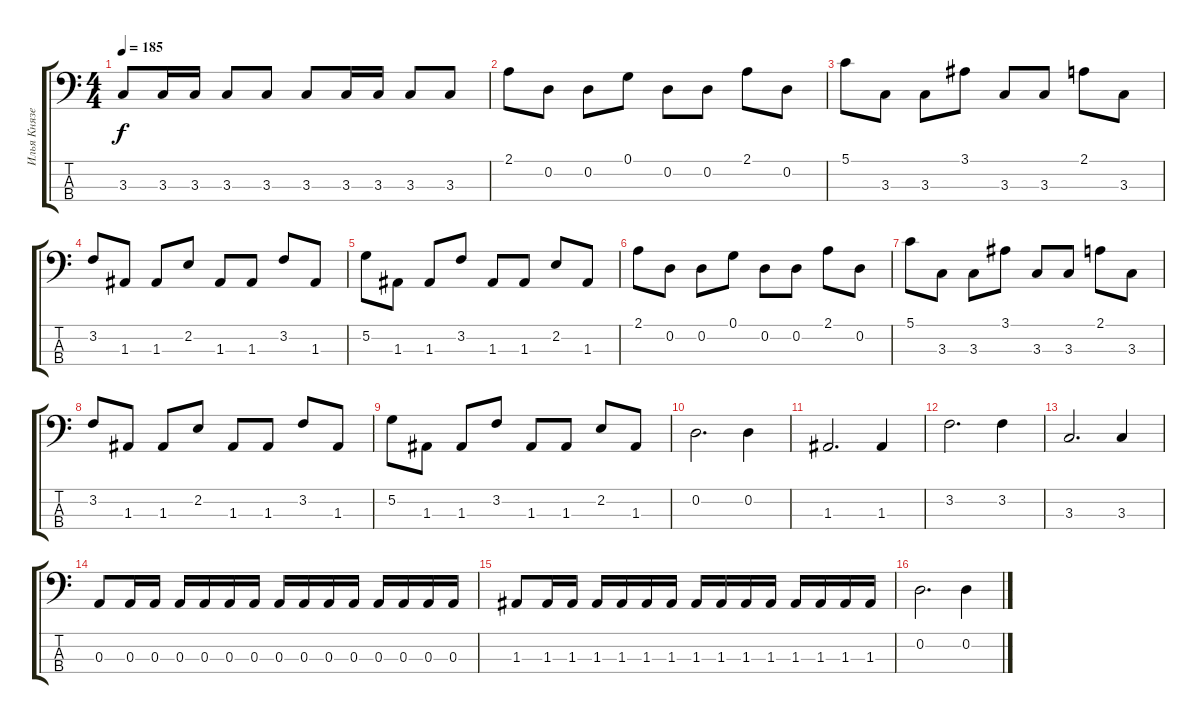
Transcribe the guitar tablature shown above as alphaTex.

\track ("Илья Князев" "Илья Князе") {instrument electricbasspick}
\staff {score tabs}
\tuning (G2 D2 A1 E1) {hide}
\ts (4 4)
\tempo 185
\clef f4
\ks c
3.3.8{dy f} 3.3.16 3.3.16 3.3.8 3.3.8 3.3.8 3.3.16 3.3.16 3.3.8 3.3.8 |
2.1.8 0.2.8 0.2.8 0.1.8 0.2.8 0.2.8 2.1.8 0.2.8 |
5.1.8 3.3.8 3.3.8 3.1.8 3.3.8 3.3.8 2.1.8 3.3.8 |
3.2.8 1.3.8 1.3.8 2.2.8 1.3.8 1.3.8 3.2.8 1.3.8 |
5.2.8 1.3.8 1.3.8 3.2.8 1.3.8 1.3.8 2.2.8 1.3.8 |
2.1.8 0.2.8 0.2.8 0.1.8 0.2.8 0.2.8 2.1.8 0.2.8 |
5.1.8 3.3.8 3.3.8 3.1.8 3.3.8 3.3.8 2.1.8 3.3.8 |
3.2.8 1.3.8 1.3.8 2.2.8 1.3.8 1.3.8 3.2.8 1.3.8 |
5.2.8 1.3.8 1.3.8 3.2.8 1.3.8 1.3.8 2.2.8 1.3.8 |
0.2.2{d} 0.2.4 |
1.3.2{d} 1.3.4 |
3.2.2{d} 3.2.4 |
3.3.2{d} 3.3.4 |
0.3.8 0.3.16 0.3.16 0.3.16 0.3.16 0.3.16 0.3.16 0.3.16 0.3.16 0.3.16 0.3.16 0.3.16 0.3.16 0.3.16 0.3.16 |
1.3.8 1.3.16 1.3.16 1.3.16 1.3.16 1.3.16 1.3.16 1.3.16 1.3.16 1.3.16 1.3.16 1.3.16 1.3.16 1.3.16 1.3.16 |
0.2.2{d} 0.2.4
